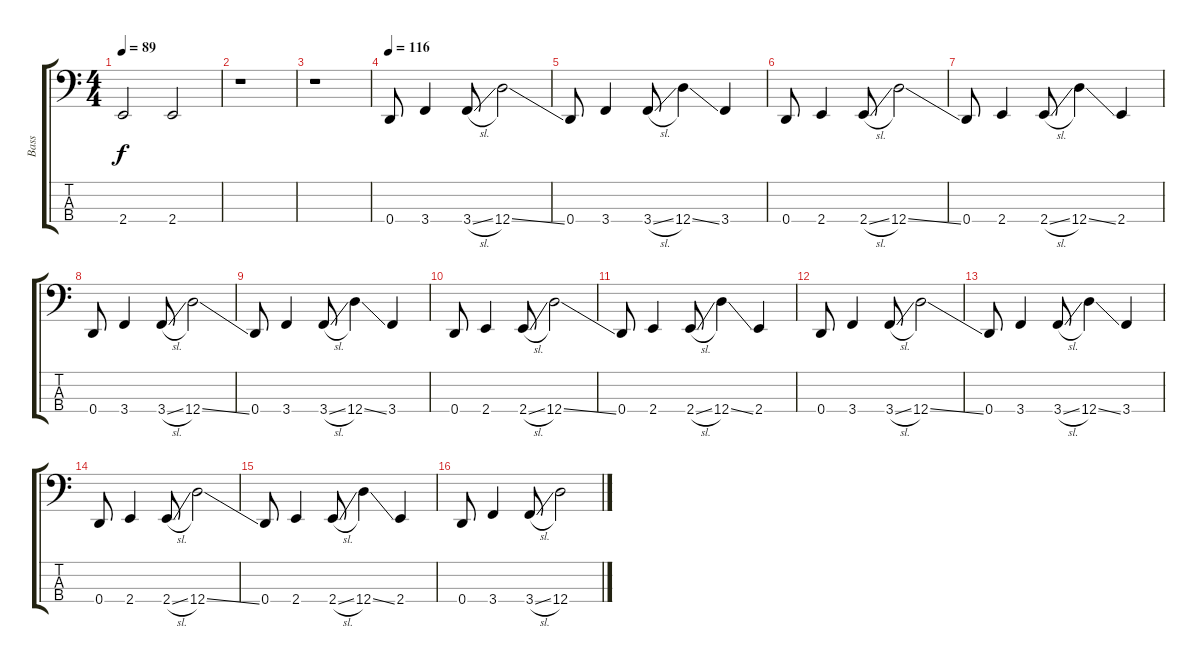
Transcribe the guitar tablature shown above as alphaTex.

\track ("Bass" "Bass") {instrument electricbassfinger}
\staff {score tabs}
\tuning (F2 C2 G1 D1) {hide}
\ts (4 4)
\tempo 89
\clef f4
\ks c
2.4{t}.2{dy f} 2.4.2 |
r.1 |
r.1 |
\tempo 116
0.4.8 3.4.4 3.4{sl}.8 12.4{ss}.2 |
0.4.8 3.4.4 3.4{sl}.8 12.4{ss}.4 3.4.4 |
0.4.8 2.4.4 2.4{sl}.8 12.4{ss}.2 |
0.4.8 2.4.4 2.4{sl}.8 12.4{ss}.4 2.4.4 |
0.4.8 3.4.4 3.4{sl}.8 12.4{ss}.2 |
0.4.8 3.4.4 3.4{sl}.8 12.4{ss}.4 3.4.4 |
0.4.8 2.4.4 2.4{sl}.8 12.4{ss}.2 |
0.4.8 2.4.4 2.4{sl}.8 12.4{ss}.4 2.4.4 |
0.4.8 3.4.4 3.4{sl}.8 12.4{ss}.2 |
0.4.8 3.4.4 3.4{sl}.8 12.4{ss}.4 3.4.4 |
0.4.8 2.4.4 2.4{sl}.8 12.4{ss}.2 |
0.4.8 2.4.4 2.4{sl}.8 12.4{ss}.4 2.4.4 |
0.4.8 3.4.4 3.4{sl}.8 12.4{ss}.2
